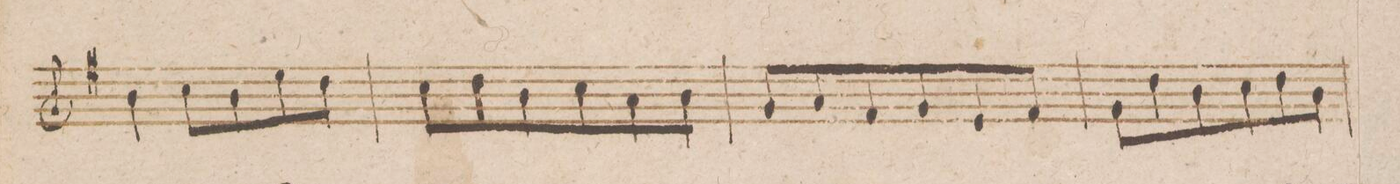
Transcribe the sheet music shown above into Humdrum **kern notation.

**kern	**dynam
*I"Clarinetto 1mo in B.	*
*clefG2	*
*k[b-]	*
*met(c|)	*
*M3/4	*
4a\	.
8b-\L	.
8a\	.
8dd\	.
8cc\J	.
=143	=143
8b-\L	.
8cc\	.
8a\	.
8b-\	.
8g\	.
8a\J	.
=144	=144
8f/L	.
8g/	.
8e/	.
8f/	.
8d/	.
8e/J	.
=145	=145
8f\L	.
8cc\	.
8a\	.
8b-\	.
8cc\	.
8a\J	.
=146	=146
*-	*-
